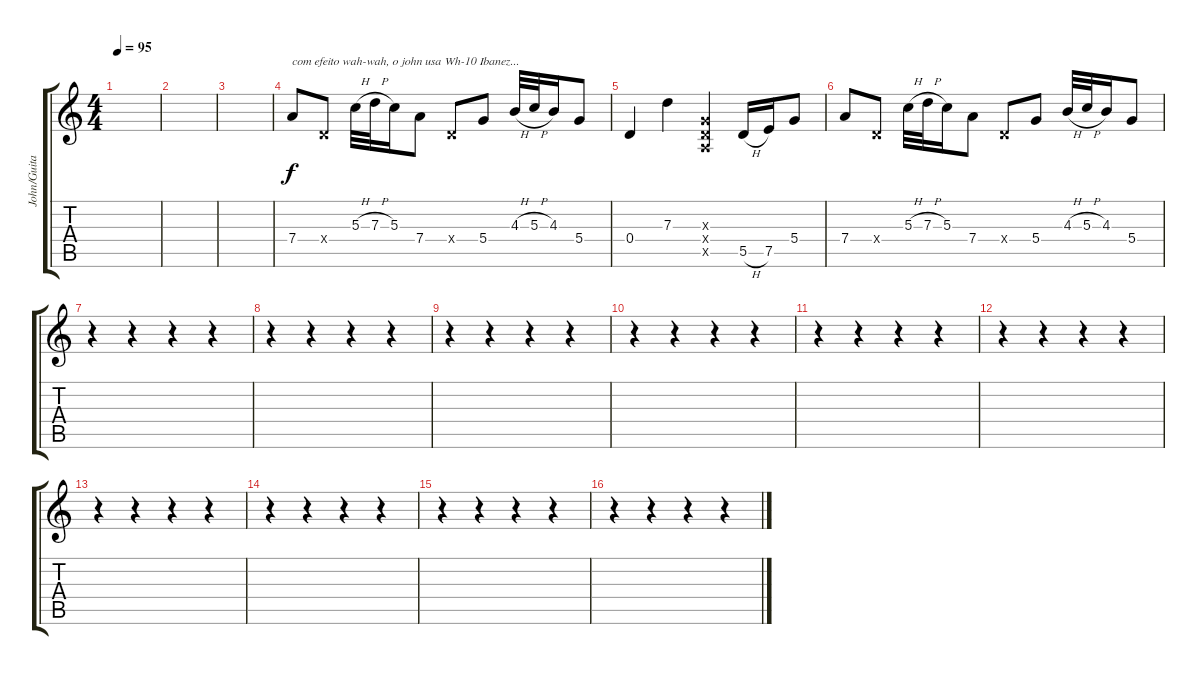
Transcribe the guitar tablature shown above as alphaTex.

\track ("John/Guitar 2" "John/Guita") {instrument overdrivenguitar}
\staff {score tabs}
\tuning (E4 B3 G3 D3 A2 E2) {hide}
\ts (4 4)
\tempo 95
\clef g2
\ks c
|
|
|
7.4.8{txt "com efeito wah-wah, o john usa Wh-10 Ibanez..."} 0.4{x}.8 5.3{h}.32 7.3{h}.32 5.3.16 7.4.8 0.4{x}.8 5.4.8 4.3{h}.32 5.3{h}.32 4.3.16 5.4.8 |
0.4.4 7.3.4 (0.3{x} 0.4{x} 0.5{x}).4 5.5{h}.16 7.5.16 5.4.8 |
7.4.8 0.4{x}.8 5.3{h}.32 7.3{h}.32 5.3.16 7.4.8 0.4{x}.8 5.4.8 4.3{h}.32 5.3{h}.32 4.3.16 5.4.8 |
r.4 r.4 r.4 r.4 |
r.4 r.4 r.4 r.4 |
r.4 r.4 r.4 r.4 |
r.4 r.4 r.4 r.4 |
r.4 r.4 r.4 r.4 |
r.4 r.4 r.4 r.4 |
r.4 r.4 r.4 r.4 |
r.4 r.4 r.4 r.4 |
r.4 r.4 r.4 r.4 |
r.4 r.4 r.4 r.4
